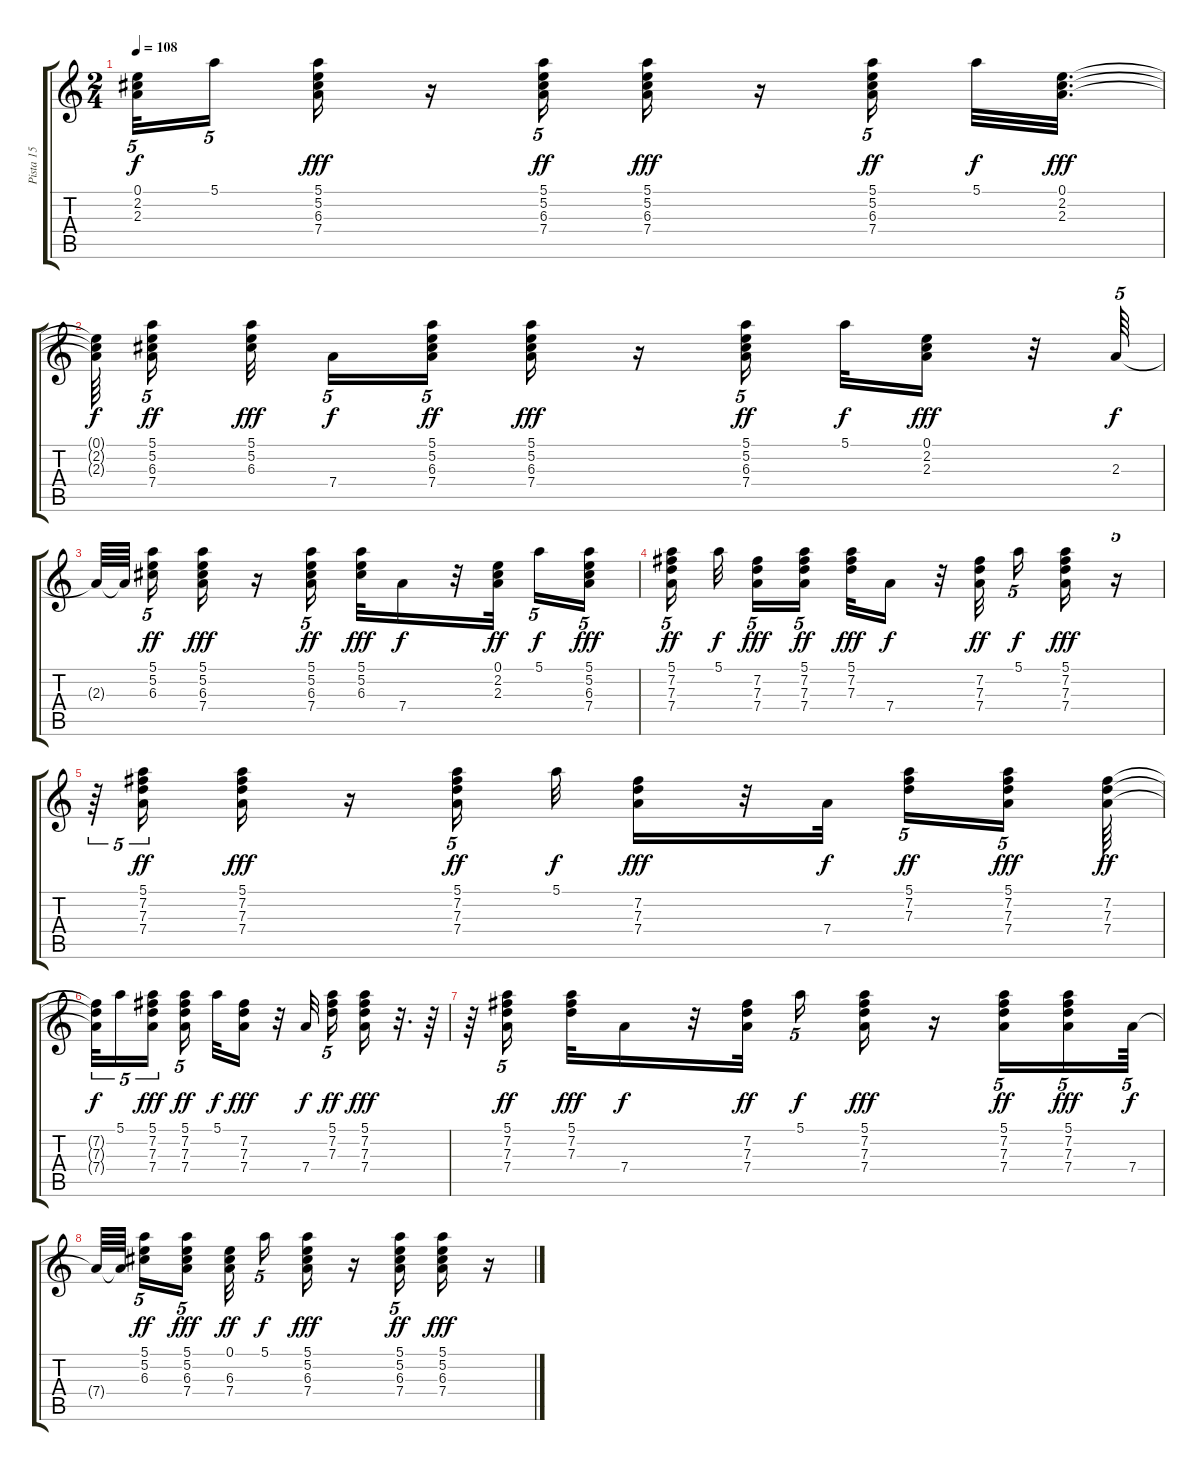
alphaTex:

\track ("Pista 15" "Pista 15") {instrument electricguitarclean}
\staff {score tabs}
\tuning (E4 B3 G3 D3 A2 E2) {hide}
\ts (2 4)
\tempo 108
\clef g2
\ks c
(0.1{t} 2.2{t} 2.3{t}).32{tu (5 4) dy f} 5.1.16{tu (5 4)} (5.1 5.2 6.3 7.4).16{dy fff} r.16 (5.1 5.2 6.3 7.4).16{tu (5 4) dy ff} (5.1 5.2 6.3 7.4).16{dy fff} r.16 (5.1 5.2 6.3 7.4).16{tu (5 4) dy ff} 5.1.32{dy f} (0.1 2.2 2.3).32{d dy fff} |
(0.1{t} 2.2{t} 2.3{t}).64{dy f} (5.1 5.2 6.3 7.4).16{tu (5 4) dy ff} (5.1 5.2 6.3).32{dy fff} 7.4.16{tu (5 4) dy f} (5.1 5.2 6.3 7.4).16{tu (5 4) dy ff} (5.1 5.2 6.3 7.4).16{dy fff} r.16 (5.1 5.2 6.3 7.4).16{tu (5 4) dy ff} 5.1.32{dy f} (0.1 2.2 2.3).16{dy fff} r.32 2.3.64{tu (5 4) dy f} |
2.3{t}.64 2.3{t}.64 (5.1 5.2 6.3).16{tu (5 4) dy ff} (5.1 5.2 6.3 7.4).16{dy fff} r.16 (5.1 5.2 6.3 7.4).16{tu (5 4) dy ff} (5.1 5.2 6.3).32{dy fff} 7.4.16{dy f} r.32 (0.1 2.2 2.3).32{dy ff} 5.1.16{tu (5 4) dy f} (5.1 5.2 6.3 7.4).16{tu (5 4) dy fff} |
(5.1 7.2 7.3 7.4).16{tu (5 4) dy ff} 5.1.32{dy f} (7.2 7.3 7.4).16{tu (5 4) dy fff} (5.1 7.2 7.3 7.4).16{tu (5 4) dy ff} (5.1 7.2 7.3).32{dy fff} 7.4.16{dy f} r.32 (7.2 7.3 7.4).32{dy ff} 5.1.16{tu (5 4) dy f} (5.1 7.2 7.3 7.4).16{dy fff} r.16{tu (5 4)} |
r.64{tu (5 4)} (5.1 7.2 7.3 7.4).16{tu (5 4) dy ff} (5.1 7.2 7.3 7.4).16{dy fff} r.16 (5.1 7.2 7.3 7.4).16{tu (5 4) dy ff} 5.1.32{dy f} (7.2 7.3 7.4).16{dy fff} r.32 7.4.32{dy f} (5.1 7.2 7.3).16{tu (5 4) dy ff} (5.1 7.2 7.3 7.4).16{tu (5 4) dy fff} (7.2 7.3 7.4).64{dy ff} |
(7.2{t} 7.3{t} 7.4{t}).32{tu (5 4) dy f} 5.1.16{tu (5 4)} (5.1 7.2 7.3 7.4).16{tu (5 4) dy fff} (5.1 7.2 7.3 7.4).16{tu (5 4) dy ff} 5.1.32{dy f} (7.2 7.3 7.4).16{dy fff} r.32 7.4.32{dy f} (5.1 7.2 7.3).16{tu (5 4) dy ff} (5.1 7.2 7.3 7.4).16{dy fff} r.32{d} r.64 |
r.64 (5.1 7.2 7.3 7.4).16{tu (5 4) dy ff} (5.1 7.2 7.3).32{dy fff} 7.4.16{dy f} r.32 (7.2 7.3 7.4).32{dy ff} 5.1.16{tu (5 4) dy f} (5.1 7.2 7.3 7.4).16{dy fff} r.16 (5.1 7.2 7.3 7.4).16{tu (5 4) dy ff} (5.1 7.2 7.3 7.4).16{tu (5 4) dy fff} 7.4.64{tu (5 4) dy f} |
7.4{t}.64 7.4{t}.64 (5.1 5.2 6.3).16{tu (5 4) dy ff} (5.1 5.2 6.3 7.4).16{tu (5 4) dy fff} (0.1 6.3 7.4).32{dy ff} 5.1.16{tu (5 4) dy f} (5.1 5.2 6.3 7.4).16{dy fff} r.16 (5.1 5.2 6.3 7.4).16{tu (5 4) dy ff} (5.1 5.2 6.3 7.4).16{dy fff} r.16
